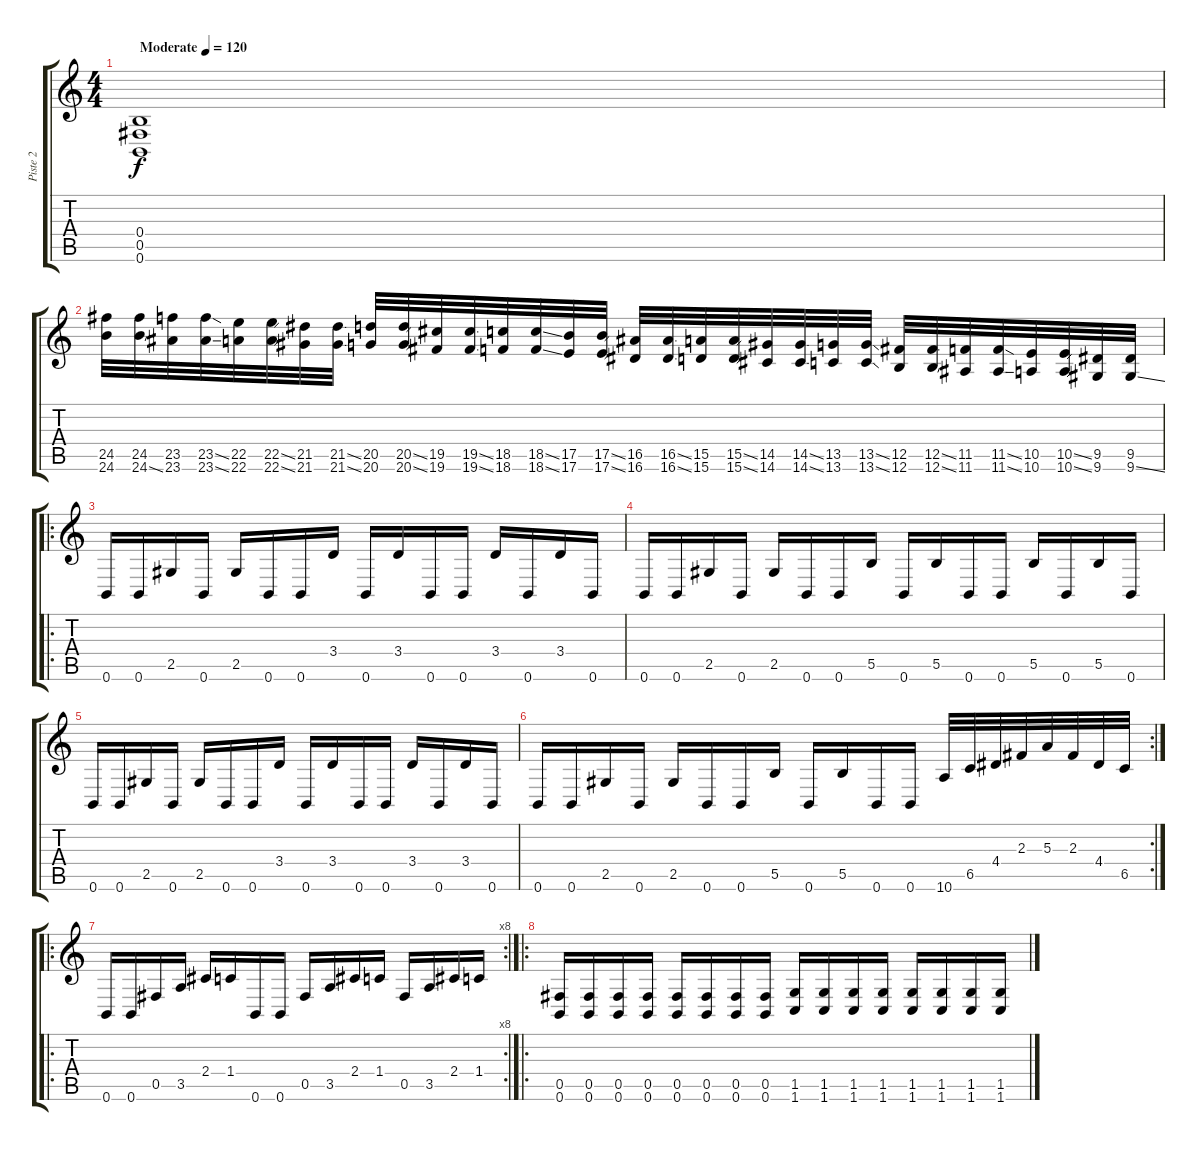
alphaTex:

\track ("Piste 2" "Piste 2") {instrument distortionguitar}
\staff {score tabs}
\tuning (Db4 Ab3 E3 B2 Gb2 B1) {hide}
\ts (4 4)
\tempo (120 "Moderate")
\clef g2
\ks c
(0.4 0.5 0.6).1{dy f instrument distortionguitar} |
(24.5 24.6).32{instrument guitarfretnoise} (24.5 24.6{ss}).32 (23.5 23.6).32 (23.5{ss} 23.6{ss}).32 (22.5 22.6).32 (22.5{ss} 22.6{ss}).32 (21.5 21.6).32 (21.5{ss} 21.6{ss}).32 (20.5 20.6).32 (20.5{ss} 20.6{ss}).32 (19.5 19.6).32 (19.5{ss} 19.6{ss}).32 (18.5 18.6).32 (18.5{ss} 18.6{ss}).32 (17.5 17.6).32 (17.5{ss} 17.6{ss}).32 (16.5 16.6).32 (16.5{ss} 16.6{ss}).32 (15.5 15.6).32 (15.5{ss} 15.6{ss}).32 (14.5 14.6).32 (14.5{ss} 14.6{ss}).32 (13.5 13.6).32 (13.5{ss} 13.6{ss}).32 (12.5 12.6).32 (12.5{ss} 12.6{ss}).32 (11.5 11.6).32 (11.5{ss} 11.6{ss}).32 (10.5 10.6).32 (10.5{ss} 10.6{ss}).32 (9.5 9.6).32 (9.5 9.6{ss}).32 |
\ro
0.6.16{instrument distortionguitar} 0.6.16 2.5.16 0.6.16 2.5.16 0.6.16 0.6.16 3.4.16 0.6.16 3.4.16 0.6.16 0.6.16 3.4.16 0.6.16 3.4.16 0.6.16 |
0.6.16 0.6.16 2.5.16 0.6.16 2.5.16 0.6.16 0.6.16 5.5.16 0.6.16 5.5.16 0.6.16 0.6.16 5.5.16 0.6.16 5.5.16 0.6.16 |
0.6.16 0.6.16 2.5.16 0.6.16 2.5.16 0.6.16 0.6.16 3.4.16 0.6.16 3.4.16 0.6.16 0.6.16 3.4.16 0.6.16 3.4.16 0.6.16 |
\rc 2
0.6.16 0.6.16 2.5.16 0.6.16 2.5.16 0.6.16 0.6.16 5.5.16 0.6.16 5.5.16 0.6.16 0.6.16 10.6.32 6.5.32 4.4.32 2.3.32 5.3.32 2.3.32 4.4.32 6.5.32 |
\ro
\rc 8
0.6.16 0.6.16 0.5.16 3.5.16 2.4.16 1.4.16 0.6.16 0.6.16 0.5.16 3.5.16 2.4.16 1.4.16 0.5.16 3.5.16 2.4.16 1.4.16 |
\ro
(0.5 0.6).16 (0.5 0.6).16 (0.5 0.6).16 (0.5 0.6).16 (0.5 0.6).16 (0.5 0.6).16 (0.5 0.6).16 (0.5 0.6).16 (1.5 1.6).16 (1.5 1.6).16 (1.5 1.6).16 (1.5 1.6).16 (1.5 1.6).16 (1.5 1.6).16 (1.5 1.6).16 (1.5 1.6).16
